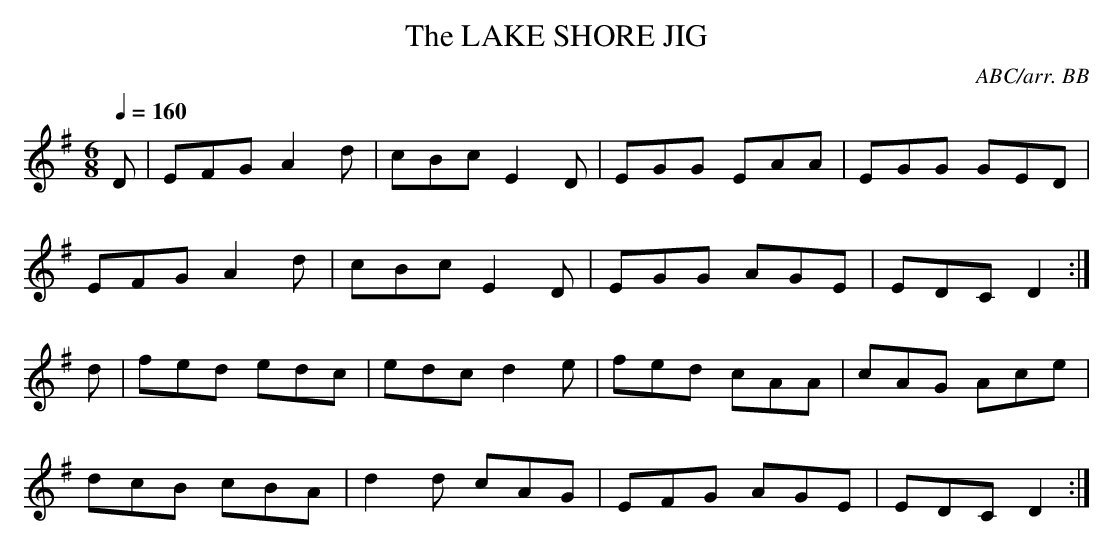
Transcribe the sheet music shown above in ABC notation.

X:1
T:LAKE SHORE JIG, The
C:ABC/arr. BB
Q:1/4=160
M:6/8
L:1/8
K:Em
D|EFG A2d|cBc E2D|EGG EAA|EGG GED|
EFG A2d|cBc E2D|EGG AGE|EDC D2 :|
d|fed edc|edc d2e|fed cAA|cAG Ace|
dcB cBA|d2d cAG|EFG AGE|EDC D2 :|
